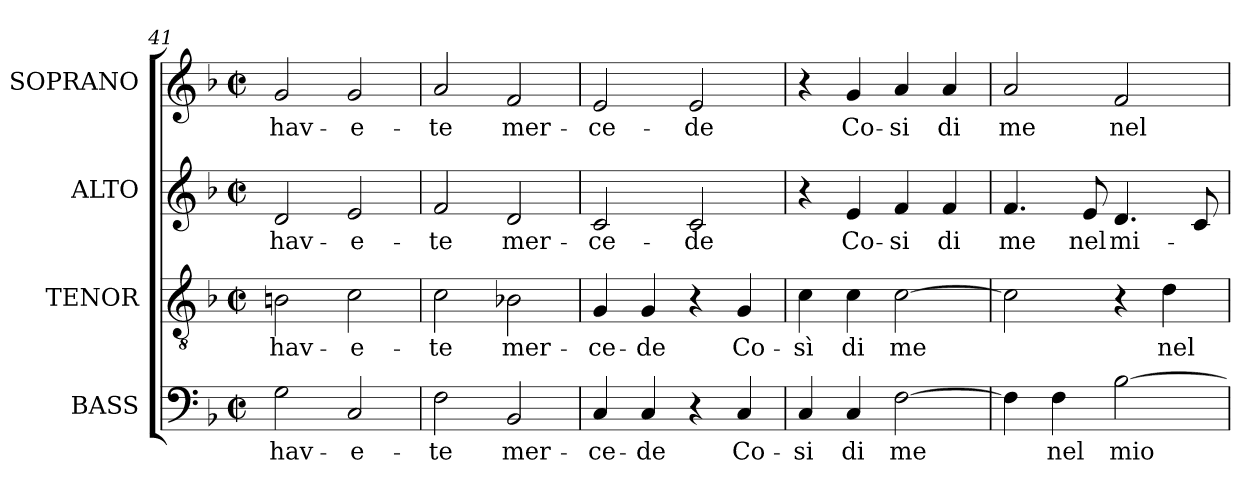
**kern	**text	**kern	**text	**kern	**text	**kern	**text
*part4	*part4	*part3	*part3	*part2	*part2	*part1	*part1
*staff4	*staff4	*staff3	*staff3	*staff2	*staff2	*staff1	*staff1
*I"BASS	*	*I"TENOR	*	*I"ALTO	*	*I"SOPRANO	*
*I'B.	*	*I'T.	*	*I'A.	*	*I'S.	*
*clefF4	*	*clefGv2	*	*clefG2	*	*clefG2	*
*	*	*ITrd7c12	*	*	*	*	*
*k[b-]	*	*k[b-]	*	*k[b-]	*	*k[b-]	*
*F:	*	*F:	*	*F:	*	*F:	*
*M2/2	*	*M2/2	*	*M2/2	*	*M2/2	*
*met(c|)	*	*met(c|)	*	*met(c|)	*	*met(c|)	*
=41	=41	=41	=41	=41	=41	=41	=41
!	!LO:LY:b:color=#000000	!	!	!	!	!	!
!	!	!	!LO:LY:b:color=#000000	!	!	!	!
!	!	!	!	!	!LO:LY:b:color=#000000	!	!
!	!	!	!	!	!	!	!LO:LY:b:color=#000000
2Gi\	hav-	2BBni\	hav-	2di/	hav-	2gi/	hav-
!	!LO:LY:b:color=#000000	!	!	!	!	!	!
!	!	!	!LO:LY:b:color=#000000	!	!	!	!
!	!	!	!	!	!LO:LY:b:color=#000000	!	!
!	!	!	!	!	!	!	!LO:LY:b:color=#000000
2Ci/	-e-	2Ci\	-e-	2ei/	-e-	2gi/	-e-
=42	=42	=42	=42	=42	=42	=42	=42
!	!LO:LY:b:color=#000000	!	!	!	!	!	!
!	!	!	!LO:LY:b:color=#000000	!	!	!	!
!	!	!	!	!	!LO:LY:b:color=#000000	!	!
!	!	!	!	!	!	!	!LO:LY:b:color=#000000
2Fi\	-te	2Ci\	-te	2fi/	-te	2ai/	-te
!	!LO:LY:b:color=#000000	!	!	!	!	!	!
!	!	!	!LO:LY:b:color=#000000	!	!	!	!
!	!	!	!	!	!LO:LY:b:color=#000000	!	!
!	!	!	!	!	!	!	!LO:LY:b:color=#000000
2BB-i/	mer-	2BB-Xi\	mer-	2di/	mer-	2fi/	mer-
!!LO:LB:g=z
=43	=43	=43	=43	=43	=43	=43	=43
!	!LO:LY:b:color=#000000	!	!	!	!	!	!
!	!	!	!LO:LY:b:color=#000000	!	!	!	!
!	!	!	!	!	!LO:LY:b:color=#000000	!	!
!	!	!	!	!	!	!	!LO:LY:b:color=#000000
4Ci/	-ce-	4GGi/	-ce-	2ci/	-ce-	2ei/	-ce-
!	!LO:LY:b:color=#000000	!	!	!	!	!	!
!	!	!	!LO:LY:b:color=#000000	!	!	!	!
4Ci/	-de	4GGi/	-de	.	.	.	.
!	!	!	!	!	!LO:LY:b:color=#000000	!	!
!	!	!	!	!	!	!	!LO:LY:b:color=#000000
4r	.	4r	.	2ci/	-de	2ei/	-de
!	!LO:LY:b:color=#000000	!	!	!	!	!	!
!	!	!	!LO:LY:b:color=#000000	!	!	!	!
4Ci/	Co-	4GGi/	Co-	.	.	.	.
=44	=44	=44	=44	=44	=44	=44	=44
!	!LO:LY:b:color=#000000	!	!	!	!	!	!
!	!	!	!LO:LY:b:color=#000000	!	!	!	!
4Ci/	-si	4Ci\	-sì	4r	.	4r	.
!	!LO:LY:b:color=#000000	!	!	!	!	!	!
!	!	!	!LO:LY:b:color=#000000	!	!	!	!
!	!	!	!	!	!LO:LY:b:color=#000000	!	!
!	!	!	!	!	!	!	!LO:LY:b:color=#000000
4Ci/	di	4Ci\	di	4ei/	Co-	4gi/	Co-
!	!LO:LY:b:color=#000000	!	!	!	!	!	!
!	!	!	!LO:LY:b:color=#000000	!	!	!	!
!	!	!	!	!	!LO:LY:b:color=#000000	!	!
!	!	!	!	!	!	!	!LO:LY:b:color=#000000
[2Fi\	me	[2Ci\	me	4fi/	-si	4ai/	-si
!	!	!	!	!	!LO:LY:b:color=#000000	!	!
!	!	!	!	!	!	!	!LO:LY:b:color=#000000
.	.	.	.	4fi/	di	4ai/	di
=45	=45	=45	=45	=45	=45	=45	=45
!	!	!	!	!	!LO:LY:b:color=#000000	!	!
!	!	!	!	!	!	!	!LO:LY:b:color=#000000
4Fi\]	.	2Ci\]	.	4.fi/	me	2ai/	me
!	!LO:LY:b:color=#000000	!	!	!	!	!	!
4Fi\	nel	.	.	.	.	.	.
!	!	!	!	!	!LO:LY:b:color=#000000	!	!
.	.	.	.	8ei/	nel	.	.
!	!LO:LY:b:color=#000000	!	!	!	!	!	!
!	!	!	!	!	!LO:LY:b:color=#000000	!	!
!	!	!	!	!	!	!	!LO:LY:b:color=#000000
[2B-i\	mio	4r	.	4.di/	mi-	2fi/	nel
!	!	!	!LO:LY:b:color=#000000	!	!	!	!
.	.	4Di\	nel	.	.	.	.
.	.	.	.	8ci/	.	.	.
=	=	=	=	=	=	=	=
*-	*-	*-	*-	*-	*-	*-	*-
